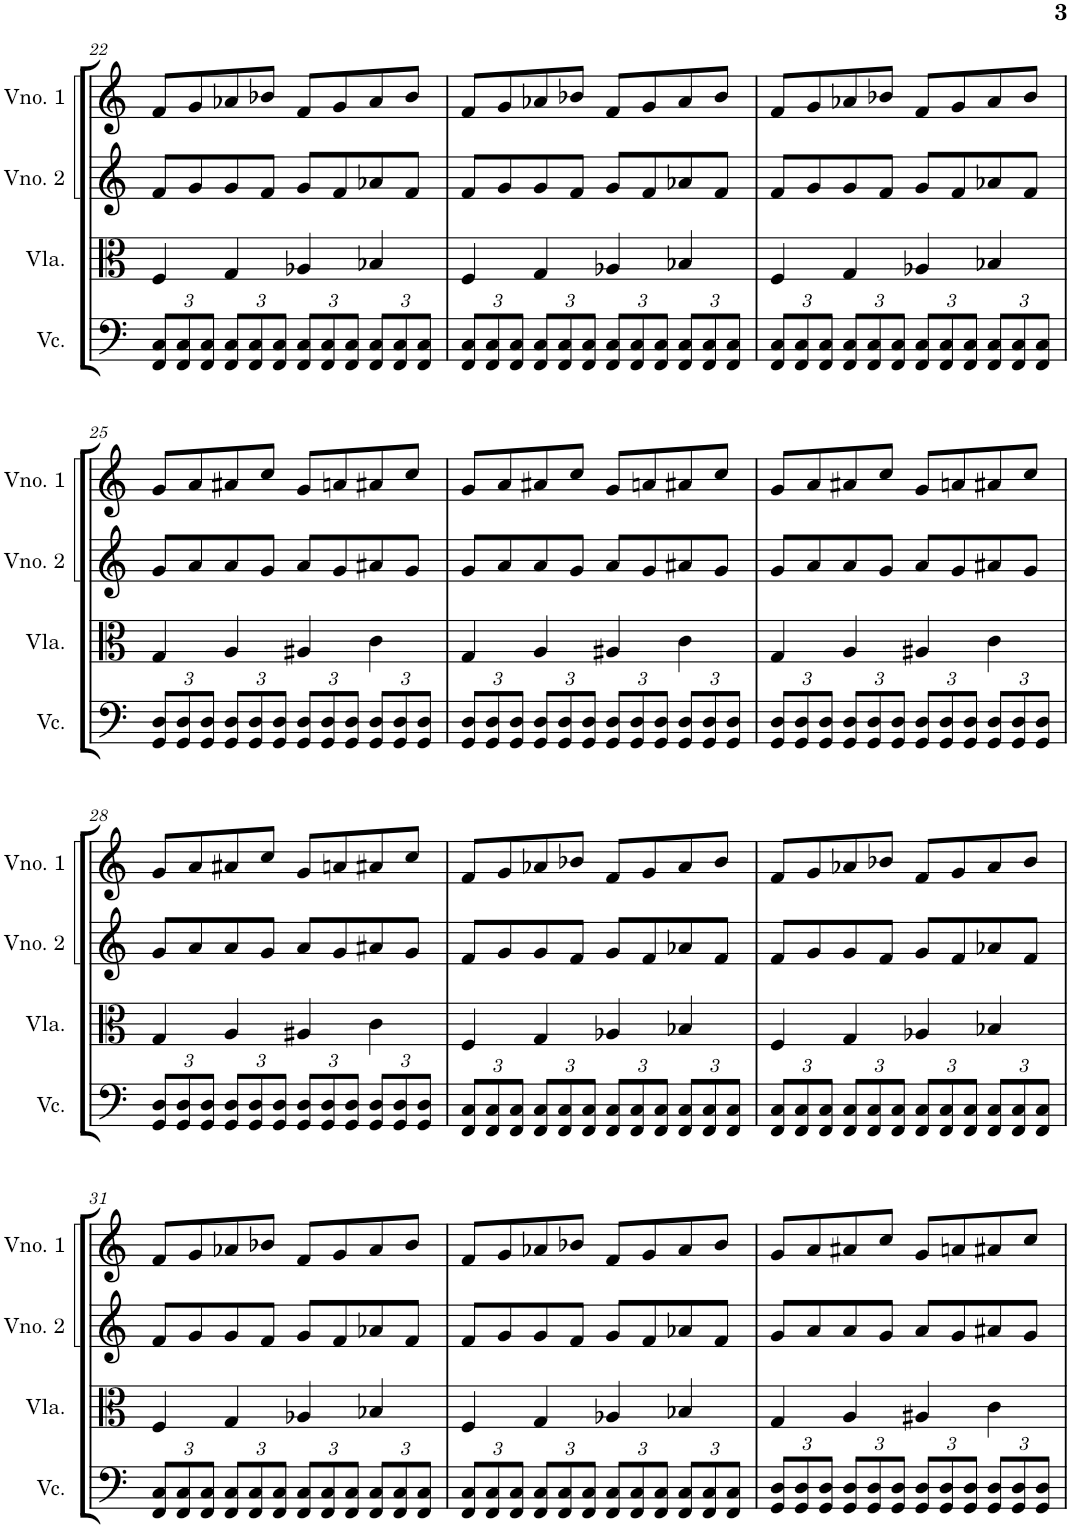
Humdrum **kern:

**kern	**kern	**kern	**kern
*part4	*part3	*part2	*part1
*staff4	*staff3	*staff2	*staff1
*I"Violoncelo	*I"Viola	*I"Violino 2	*I"Violino 1
*I'Vc.	*I'Vla.	*I'Vno. 2	*I'Vno. 1
!!LO:PB:g=z
*clefF4	*clefC3	*clefG2	*clefG2
*k[]	*k[]	*k[]	*k[]
*M4/4	*M4/4	*M4/4	*M4/4
*Xbrackettup	*	*	*
=22	=22	=22	=22
12FF/ 12C/L	4F/	8f/L	8f/L
12FF/ 12C/	.	.	.
.	.	8g/	8g/
12FF/ 12C/J	.	.	.
12FF/ 12C/L	4G/	8g/	8a-X/
12FF/ 12C/	.	.	.
.	.	8f/J	8b-X/J
12FF/ 12C/J	.	.	.
12FF/ 12C/L	4A-X/	8g/L	8f/L
12FF/ 12C/	.	.	.
.	.	8f/	8g/
12FF/ 12C/J	.	.	.
12FF/ 12C/L	4B-X/	8a-X/	8a-/
12FF/ 12C/	.	.	.
.	.	8f/J	8b-/J
12FF/ 12C/J	.	.	.
=23	=23	=23	=23
12FF/ 12C/L	4F/	8f/L	8f/L
12FF/ 12C/	.	.	.
.	.	8g/	8g/
12FF/ 12C/J	.	.	.
12FF/ 12C/L	4G/	8g/	8a-X/
12FF/ 12C/	.	.	.
.	.	8f/J	8b-X/J
12FF/ 12C/J	.	.	.
12FF/ 12C/L	4A-X/	8g/L	8f/L
12FF/ 12C/	.	.	.
.	.	8f/	8g/
12FF/ 12C/J	.	.	.
12FF/ 12C/L	4B-X/	8a-X/	8a-/
12FF/ 12C/	.	.	.
.	.	8f/J	8b-/J
12FF/ 12C/J	.	.	.
=24	=24	=24	=24
12FF/ 12C/L	4F/	8f/L	8f/L
12FF/ 12C/	.	.	.
.	.	8g/	8g/
12FF/ 12C/J	.	.	.
12FF/ 12C/L	4G/	8g/	8a-X/
12FF/ 12C/	.	.	.
.	.	8f/J	8b-X/J
12FF/ 12C/J	.	.	.
12FF/ 12C/L	4A-X/	8g/L	8f/L
12FF/ 12C/	.	.	.
.	.	8f/	8g/
12FF/ 12C/J	.	.	.
12FF/ 12C/L	4B-X/	8a-X/	8a-/
12FF/ 12C/	.	.	.
.	.	8f/J	8b-/J
12FF/ 12C/J	.	.	.
!!LO:LB:g=z
=25	=25	=25	=25
12GG/ 12D/L	4G/	8g/L	8g/L
12GG/ 12D/	.	.	.
.	.	8a/	8a/
12GG/ 12D/J	.	.	.
12GG/ 12D/L	4A/	8a/	8a#X/
12GG/ 12D/	.	.	.
.	.	8g/J	8cc/J
12GG/ 12D/J	.	.	.
12GG/ 12D/L	4A#X/	8a/L	8g/L
12GG/ 12D/	.	.	.
.	.	8g/	8an/
12GG/ 12D/J	.	.	.
12GG/ 12D/L	4c\	8a#X/	8a#X/
12GG/ 12D/	.	.	.
.	.	8g/J	8cc/J
12GG/ 12D/J	.	.	.
=26	=26	=26	=26
12GG/ 12D/L	4G/	8g/L	8g/L
12GG/ 12D/	.	.	.
.	.	8a/	8a/
12GG/ 12D/J	.	.	.
12GG/ 12D/L	4A/	8a/	8a#X/
12GG/ 12D/	.	.	.
.	.	8g/J	8cc/J
12GG/ 12D/J	.	.	.
12GG/ 12D/L	4A#X/	8a/L	8g/L
12GG/ 12D/	.	.	.
.	.	8g/	8an/
12GG/ 12D/J	.	.	.
12GG/ 12D/L	4c\	8a#X/	8a#X/
12GG/ 12D/	.	.	.
.	.	8g/J	8cc/J
12GG/ 12D/J	.	.	.
=27	=27	=27	=27
12GG/ 12D/L	4G/	8g/L	8g/L
12GG/ 12D/	.	.	.
.	.	8a/	8a/
12GG/ 12D/J	.	.	.
12GG/ 12D/L	4A/	8a/	8a#X/
12GG/ 12D/	.	.	.
.	.	8g/J	8cc/J
12GG/ 12D/J	.	.	.
12GG/ 12D/L	4A#X/	8a/L	8g/L
12GG/ 12D/	.	.	.
.	.	8g/	8an/
12GG/ 12D/J	.	.	.
12GG/ 12D/L	4c\	8a#X/	8a#X/
12GG/ 12D/	.	.	.
.	.	8g/J	8cc/J
12GG/ 12D/J	.	.	.
!!LO:LB:g=z
=28	=28	=28	=28
12GG/ 12D/L	4G/	8g/L	8g/L
12GG/ 12D/	.	.	.
.	.	8a/	8a/
12GG/ 12D/J	.	.	.
12GG/ 12D/L	4A/	8a/	8a#X/
12GG/ 12D/	.	.	.
.	.	8g/J	8cc/J
12GG/ 12D/J	.	.	.
12GG/ 12D/L	4A#X/	8a/L	8g/L
12GG/ 12D/	.	.	.
.	.	8g/	8an/
12GG/ 12D/J	.	.	.
12GG/ 12D/L	4c\	8a#X/	8a#X/
12GG/ 12D/	.	.	.
.	.	8g/J	8cc/J
12GG/ 12D/J	.	.	.
=29	=29	=29	=29
12FF/ 12C/L	4F/	8f/L	8f/L
12FF/ 12C/	.	.	.
.	.	8g/	8g/
12FF/ 12C/J	.	.	.
12FF/ 12C/L	4G/	8g/	8a-X/
12FF/ 12C/	.	.	.
.	.	8f/J	8b-X/J
12FF/ 12C/J	.	.	.
12FF/ 12C/L	4A-X/	8g/L	8f/L
12FF/ 12C/	.	.	.
.	.	8f/	8g/
12FF/ 12C/J	.	.	.
12FF/ 12C/L	4B-X/	8a-X/	8a-/
12FF/ 12C/	.	.	.
.	.	8f/J	8b-/J
12FF/ 12C/J	.	.	.
=30	=30	=30	=30
12FF/ 12C/L	4F/	8f/L	8f/L
12FF/ 12C/	.	.	.
.	.	8g/	8g/
12FF/ 12C/J	.	.	.
12FF/ 12C/L	4G/	8g/	8a-X/
12FF/ 12C/	.	.	.
.	.	8f/J	8b-X/J
12FF/ 12C/J	.	.	.
12FF/ 12C/L	4A-X/	8g/L	8f/L
12FF/ 12C/	.	.	.
.	.	8f/	8g/
12FF/ 12C/J	.	.	.
12FF/ 12C/L	4B-X/	8a-X/	8a-/
12FF/ 12C/	.	.	.
.	.	8f/J	8b-/J
12FF/ 12C/J	.	.	.
!!LO:LB:g=z
=31	=31	=31	=31
12FF/ 12C/L	4F/	8f/L	8f/L
12FF/ 12C/	.	.	.
.	.	8g/	8g/
12FF/ 12C/J	.	.	.
12FF/ 12C/L	4G/	8g/	8a-X/
12FF/ 12C/	.	.	.
.	.	8f/J	8b-X/J
12FF/ 12C/J	.	.	.
12FF/ 12C/L	4A-X/	8g/L	8f/L
12FF/ 12C/	.	.	.
.	.	8f/	8g/
12FF/ 12C/J	.	.	.
12FF/ 12C/L	4B-X/	8a-X/	8a-/
12FF/ 12C/	.	.	.
.	.	8f/J	8b-/J
12FF/ 12C/J	.	.	.
=32	=32	=32	=32
12FF/ 12C/L	4F/	8f/L	8f/L
12FF/ 12C/	.	.	.
.	.	8g/	8g/
12FF/ 12C/J	.	.	.
12FF/ 12C/L	4G/	8g/	8a-X/
12FF/ 12C/	.	.	.
.	.	8f/J	8b-X/J
12FF/ 12C/J	.	.	.
12FF/ 12C/L	4A-X/	8g/L	8f/L
12FF/ 12C/	.	.	.
.	.	8f/	8g/
12FF/ 12C/J	.	.	.
12FF/ 12C/L	4B-X/	8a-X/	8a-/
12FF/ 12C/	.	.	.
.	.	8f/J	8b-/J
12FF/ 12C/J	.	.	.
=33	=33	=33	=33
12GG/ 12D/L	4G/	8g/L	8g/L
12GG/ 12D/	.	.	.
.	.	8a/	8a/
12GG/ 12D/J	.	.	.
12GG/ 12D/L	4A/	8a/	8a#X/
12GG/ 12D/	.	.	.
.	.	8g/J	8cc/J
12GG/ 12D/J	.	.	.
12GG/ 12D/L	4A#X/	8a/L	8g/L
12GG/ 12D/	.	.	.
.	.	8g/	8an/
12GG/ 12D/J	.	.	.
12GG/ 12D/L	4c\	8a#X/	8a#X/
12GG/ 12D/	.	.	.
.	.	8g/J	8cc/J
12GG/ 12D/J	.	.	.
=	=	=	=
*-	*-	*-	*-
